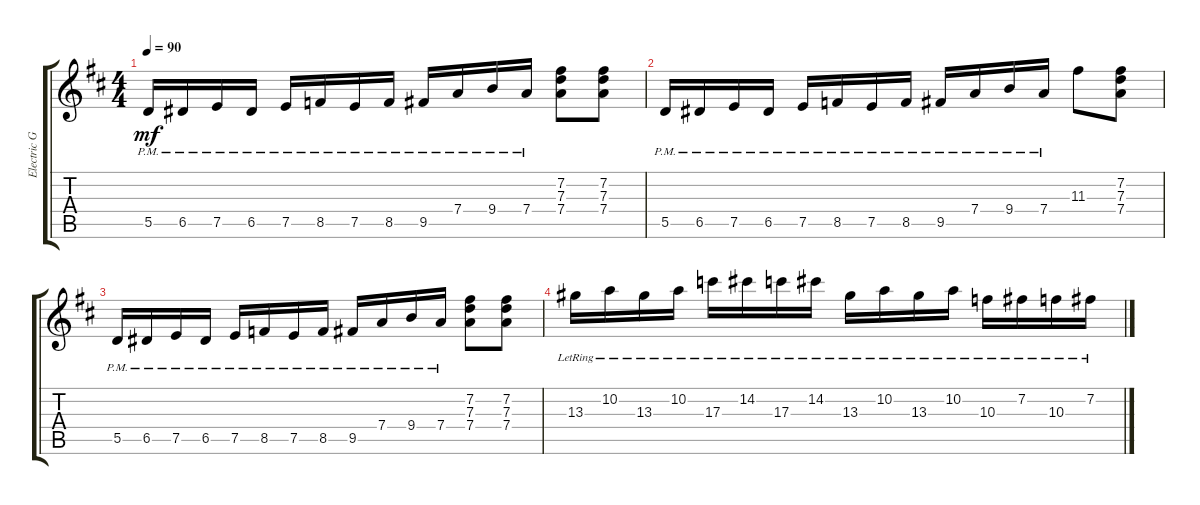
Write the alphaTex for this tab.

\track ("Electric Guitar" "Electric G") {instrument electricguitarclean}
\staff {score tabs}
\tuning (E4 B3 G3 D3 A2 E2) {hide}
\ts (4 4)
\tempo 90
\clef g2
\ks d
5.5{pm}.16{dy mf instrument electricguitarclean} 6.5{pm}.16 7.5{pm}.16 6.5{pm}.16 7.5{pm}.16 8.5{pm}.16 7.5{pm}.16 8.5{pm}.16 9.5{pm}.16 7.4{pm}.16 9.4{pm}.16 7.4{pm}.16 (7.2 7.3 7.4).8 (7.2 7.3 7.4).8 |
5.5{pm}.16 6.5{pm}.16 7.5{pm}.16 6.5{pm}.16 7.5{pm}.16 8.5{pm}.16 7.5{pm}.16 8.5{pm}.16 9.5{pm}.16 7.4{pm}.16 9.4{pm}.16 7.4{pm}.16 11.3.8 (7.2 7.3 7.4).8 |
5.5{pm}.16 6.5{pm}.16 7.5{pm}.16 6.5{pm}.16 7.5{pm}.16 8.5{pm}.16 7.5{pm}.16 8.5{pm}.16 9.5{pm}.16 7.4{pm}.16 9.4{pm}.16 7.4{pm}.16 (7.2 7.3 7.4).8 (7.2 7.3 7.4).8 |
13.3{lr}.16 10.2{lr}.16 13.3{lr}.16 10.2{lr}.16 17.3{lr}.16 14.2{lr}.16 17.3{lr}.16 14.2{lr}.16 13.3{lr}.16 10.2{lr}.16 13.3{lr}.16 10.2{lr}.16 10.3{lr}.16 7.2{lr}.16 10.3{lr}.16 7.2{lr}.16
